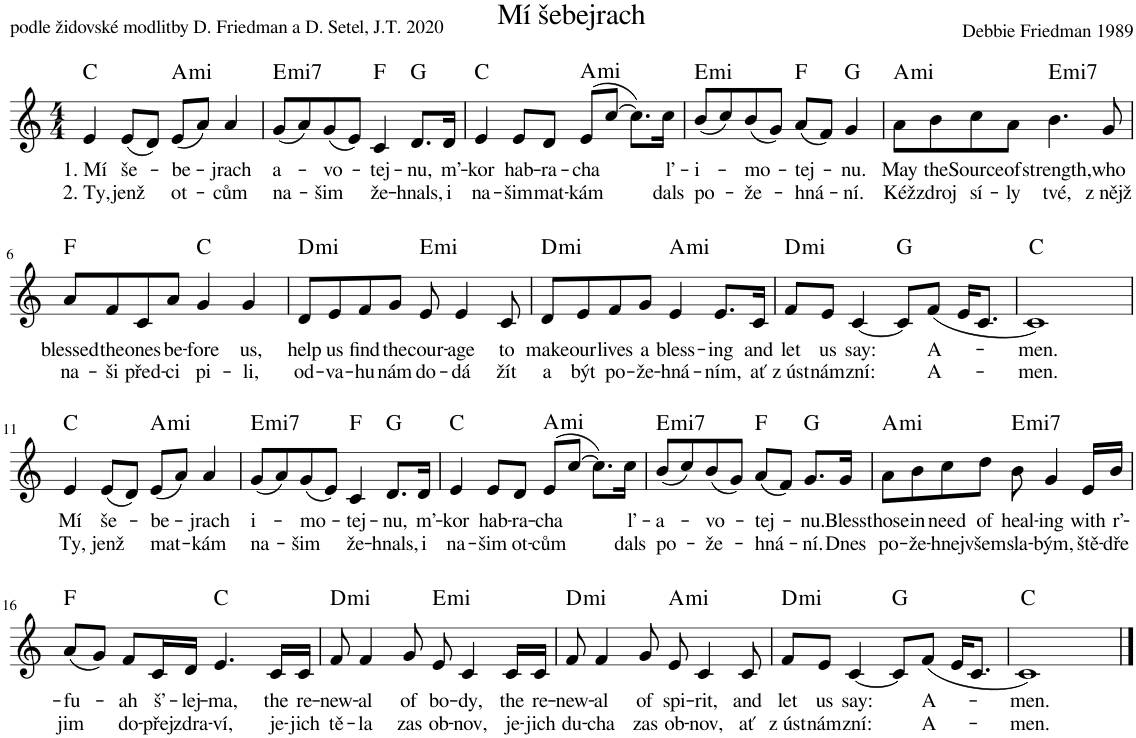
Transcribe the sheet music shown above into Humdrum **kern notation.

**kern	**text	**text	**harte
*part1	*part1	*part1	*part1
*staff1	*staff1	*staff1	*
*I"Zpěv	*	*	*
*clefG2	*	*	*
*k[]	*	*	*
*M4/4	*	*	*
=1	=1	=1	=1
!	!LO:LY:b	!LO:LY:b	!
4e/	1. Mí	2. Ty,	C:maj
!	!LO:LY:b	!LO:LY:b	!
(8e/L	še-	jenž	.
8d/J)	.	.	.
!	!LO:LY:b	!LO:LY:b	!LO:H:kt=mi
(8e/L	-be-	ot-	A:min
8a/J)	.	.	.
!	!LO:LY:b	!LO:LY:b	!
4a/	-jrach	-cům	.
=2	=2	=2	=2
!	!LO:LY:b	!LO:LY:b	!LO:H:kt=mi7
(8g/L	a-	na-	E:min7
8a/)	.	.	.
!	!LO:LY:b	!LO:LY:b	!
(8g/	-vo-	-šim	.
8e/J)	.	.	.
!	!LO:LY:b	!LO:LY:b	!
4c/	-tej-	že-	F:maj
!	!LO:LY:b	!LO:LY:b	!
8.d/L	-nu,	-hnals,	G:maj
!	!LO:LY:b	!LO:LY:b	!
16d/Jk	m’-	i	.
=3	=3	=3	=3
!	!LO:LY:b	!LO:LY:b	!
4e/	-kor	na-	C:maj
!	!LO:LY:b	!LO:LY:b	!
8e/L	hab-	-šim	.
!	!LO:LY:b	!LO:LY:b	!
8d/J	-ra-	mat-	.
!	!LO:LY:b	!LO:LY:b	!LO:H:kt=mi
(8e/L	-cha	-kám	A:min
[8cc/J	.	.	.
8.cc\L])	.	.	.
!	!LO:LY:b	!LO:LY:b	!
16cc\Jk	l’-	dals	.
=4	=4	=4	=4
!	!LO:LY:b	!LO:LY:b	!LO:H:kt=mi
(8b/L	-i-	po-	E:min
8cc/)	.	.	.
!	!LO:LY:b	!LO:LY:b	!
(8b/	-mo-	-že-	.
8g/J)	.	.	.
!	!LO:LY:b	!LO:LY:b	!
(8a/L	-tej-	-hná-	F:maj
8f/J)	.	.	.
!	!LO:LY:b	!LO:LY:b	!
4g/	-nu.	-ní.	G:maj
=5	=5	=5	=5
!	!LO:LY:b	!LO:LY:b	!LO:H:kt=mi
8a\L	May	Kéž	A:min
!	!LO:LY:b	!LO:LY:b	!
8b\	the	zdroj	.
!	!LO:LY:b	!LO:LY:b	!
8cc\	Source	sí-	.
!	!LO:LY:b	!LO:LY:b	!
8a\J	of	-ly	.
!	!LO:LY:b	!LO:LY:b	!LO:H:kt=mi7
4.b\	strength,	tvé,	E:min7
!	!LO:LY:b	!LO:LY:b	!
8g/	who	z nějž	.
!!LO:LB:g=z
=6	=6	=6	=6
!	!LO:LY:b	!LO:LY:b	!
8a/L	blessed	na-	F:maj
!	!LO:LY:b	!LO:LY:b	!
8f/	the	-ši	.
!	!LO:LY:b	!LO:LY:b	!
8c/	ones	před-	.
!	!LO:LY:b	!LO:LY:b	!
8a/J	be-	-ci	.
!	!LO:LY:b	!LO:LY:b	!
4g/	-fore	pi-	C:maj
!	!LO:LY:b	!LO:LY:b	!
4g/	us,	-li,	.
=7	=7	=7	=7
!	!LO:LY:b	!LO:LY:b	!LO:H:kt=mi
8d/L	help	od-	D:min
!	!LO:LY:b	!LO:LY:b	!
8e/	us	-va-	.
!	!LO:LY:b	!LO:LY:b	!
8f/	find	-hu	.
!	!LO:LY:b	!LO:LY:b	!
8g/J	the	nám	.
!	!LO:LY:b	!LO:LY:b	!LO:H:kt=mi
8e/	cour-	do-	E:min
!	!LO:LY:b	!LO:LY:b	!
4e/	-age	-dá	.
!	!LO:LY:b	!LO:LY:b	!
8c/	to	žít	.
=8	=8	=8	=8
!	!LO:LY:b	!LO:LY:b	!LO:H:kt=mi
8d/L	make	a	D:min
!	!LO:LY:b	!LO:LY:b	!
8e/	our	být	.
!	!LO:LY:b	!LO:LY:b	!
8f/	lives	po-	.
!	!LO:LY:b	!LO:LY:b	!
8g/J	a	-že-	.
!	!LO:LY:b	!LO:LY:b	!LO:H:kt=mi
4e/	bless-	-hná-	A:min
!	!LO:LY:b	!LO:LY:b	!
8.e/L	-ing	-ním,	.
!	!LO:LY:b	!LO:LY:b	!
16c/Jk	and	ať	.
=9	=9	=9	=9
!	!LO:LY:b	!LO:LY:b	!LO:H:kt=mi
8f/L	let	z úst	D:min
!	!LO:LY:b	!LO:LY:b	!
8e/J	us	nám	.
!	!LO:LY:b	!LO:LY:b	!
[4c/	say:	zní:	.
8c/L]	.	.	G:maj
!	!LO:LY:b	!LO:LY:b	!
(8f/J	A-	A-	.
16e/KL	.	.	.
8.c/J	.	.	.
=10	=10	=10	=10
!	!LO:LY:b	!LO:LY:b	!
1c)	-men.	-men.	C:maj
!!LO:LB:g=z
=11	=11	=11	=11
!	!LO:LY:b	!LO:LY:b	!
4e/	Mí	Ty,	C:maj
!	!LO:LY:b	!LO:LY:b	!
(8e/L	še-	jenž	.
8d/J)	.	.	.
!	!LO:LY:b	!LO:LY:b	!LO:H:kt=mi
(8e/L	-be-	mat-	A:min
8a/J)	.	.	.
!	!LO:LY:b	!LO:LY:b	!
4a/	-jrach	-kám	.
=12	=12	=12	=12
!	!LO:LY:b	!LO:LY:b	!LO:H:kt=mi7
(8g/L	i-	na-	E:min7
8a/)	.	.	.
!	!LO:LY:b	!LO:LY:b	!
(8g/	-mo-	-šim	.
8e/J)	.	.	.
!	!LO:LY:b	!LO:LY:b	!
4c/	-tej-	že-	F:maj
!	!LO:LY:b	!LO:LY:b	!
8.d/L	-nu,	-hnals,	G:maj
!	!LO:LY:b	!LO:LY:b	!
16d/Jk	m’-	i	.
=13	=13	=13	=13
!	!LO:LY:b	!LO:LY:b	!
4e/	-kor	na-	C:maj
!	!LO:LY:b	!LO:LY:b	!
8e/L	hab-	-šim	.
!	!LO:LY:b	!LO:LY:b	!
8d/J	-ra-	ot-	.
!	!LO:LY:b	!LO:LY:b	!LO:H:kt=mi
(8e/L	-cha	-cům	A:min
[8cc/J	.	.	.
8.cc\L])	.	.	.
!	!LO:LY:b	!LO:LY:b	!
16cc\Jk	l’-	dals	.
=14	=14	=14	=14
!	!LO:LY:b	!LO:LY:b	!LO:H:kt=mi7
(8b/L	-a-	po-	E:min7
8cc/)	.	.	.
!	!LO:LY:b	!LO:LY:b	!
(8b/	-vo-	-že-	.
8g/J)	.	.	.
!	!LO:LY:b	!LO:LY:b	!
(8a/L	-tej-	-hná-	F:maj
8f/J)	.	.	.
!	!LO:LY:b	!LO:LY:b	!
8.g/L	-nu.	-ní.	G:maj
!	!LO:LY:b	!LO:LY:b	!
16g/Jk	Bless	Dnes	.
=15	=15	=15	=15
!	!LO:LY:b	!LO:LY:b	!LO:H:kt=mi
8a\L	those	po-	A:min
!	!LO:LY:b	!LO:LY:b	!
8b\	in	-že-	.
!	!LO:LY:b	!LO:LY:b	!
8cc\	need	-hnej	.
!	!LO:LY:b	!LO:LY:b	!
8dd\J	of	všem	.
!	!LO:LY:b	!LO:LY:b	!LO:H:kt=mi7
8b\	heal-	sla-	E:min7
!	!LO:LY:b	!LO:LY:b	!
4g/	-ing	-bým,	.
!	!LO:LY:b	!LO:LY:b	!
16e/LL	with	ště-	.
!	!LO:LY:b	!LO:LY:b	!
16b/JJ	r’-	-dře	.
!!LO:LB:g=z
=16	=16	=16	=16
!	!LO:LY:b	!LO:LY:b	!
(8a/L	-fu-	jim	F:maj
8g/J)	.	.	.
!	!LO:LY:b	!LO:LY:b	!
8f/L	-ah	do-	.
!	!LO:LY:b	!LO:LY:b	!
16c/L	š’-	-přej	.
!	!LO:LY:b	!LO:LY:b	!
16d/JJ	-lej-	zdra-	.
!	!LO:LY:b	!LO:LY:b	!
4.e/	-ma,	-ví,	C:maj
!	!LO:LY:b	!LO:LY:b	!
16c/LL	the	je-	.
!	!LO:LY:b	!LO:LY:b	!
16c/JJ	re-	-jich	.
=17	=17	=17	=17
!	!LO:LY:b	!LO:LY:b	!LO:H:kt=mi
8f/	-new-	tě-	D:min
!	!LO:LY:b	!LO:LY:b	!
4f/	-al	-la	.
!	!LO:LY:b	!LO:LY:b	!
8g/	of	zas	.
!	!LO:LY:b	!LO:LY:b	!LO:H:kt=mi
8e/	bo-	ob-	E:min
!	!LO:LY:b	!LO:LY:b	!
4c/	-dy,	-nov,	.
!	!LO:LY:b	!LO:LY:b	!
16c/LL	the	je-	.
!	!LO:LY:b	!LO:LY:b	!
16c/JJ	re-	-jich	.
=18	=18	=18	=18
!	!LO:LY:b	!LO:LY:b	!LO:H:kt=mi
8f/	-new-	du-	D:min
!	!LO:LY:b	!LO:LY:b	!
4f/	-al	-cha	.
!	!LO:LY:b	!LO:LY:b	!
8g/	of	zas	.
!	!LO:LY:b	!LO:LY:b	!LO:H:kt=mi
8e/	spi-	ob-	A:min
!	!LO:LY:b	!LO:LY:b	!
4c/	-rit,	-nov,	.
!	!LO:LY:b	!LO:LY:b	!
8c/	and	ať	.
=19	=19	=19	=19
!	!LO:LY:b	!LO:LY:b	!LO:H:kt=mi
8f/L	let	z úst	D:min
!	!LO:LY:b	!LO:LY:b	!
8e/J	us	nám	.
!	!LO:LY:b	!LO:LY:b	!
[4c/	say:	zní:	.
8c/L]	.	.	G:maj
!	!LO:LY:b	!LO:LY:b	!
(8f/J	A-	A-	.
16e/KL	.	.	.
8.c/J	.	.	.
=20	=20	=20	=20
!	!LO:LY:b	!LO:LY:b	!
1c)	-men.	-men.	C:maj
==	==	==	==
*-	*-	*-	*-
